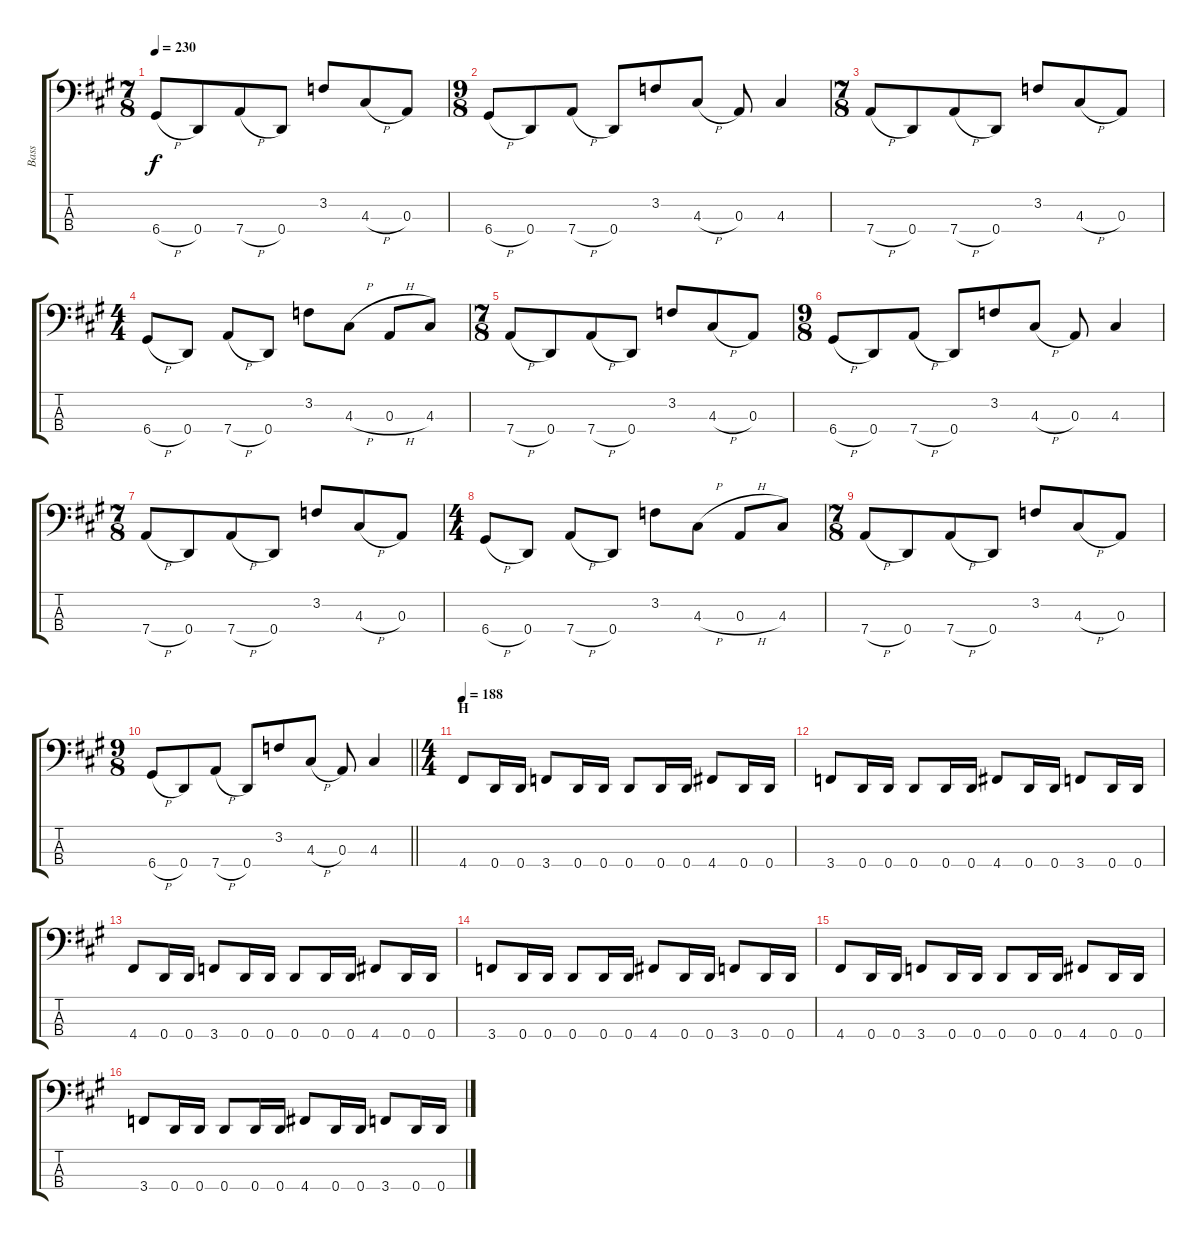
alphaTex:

\track ("Bass" "Bass") {instrument electricbasspick}
\staff {score tabs}
\tuning (G2 D2 A1 D1) {hide}
\ts (7 8)
\tempo 230
\clef f4
\ks f#minor
6.4{h}.8{dy f} 0.4.8 7.4{h}.8 0.4.8 3.2.8 4.3{h}.8 0.3.8 |
\ts (9 8)
6.4{h}.8 0.4.8 7.4{h}.8 0.4.8 3.2.8 4.3{h}.8 0.3.8 4.3.4 |
\ts (7 8)
7.4{h}.8 0.4.8 7.4{h}.8 0.4.8 3.2.8 4.3{h}.8 0.3.8 |
\ts (4 4)
6.4{h}.8 0.4.8 7.4{h}.8 0.4.8 3.2.8 4.3{h}.8 0.3{h}.8 4.3.8 |
\ts (7 8)
7.4{h}.8 0.4.8 7.4{h}.8 0.4.8 3.2.8 4.3{h}.8 0.3.8 |
\ts (9 8)
6.4{h}.8 0.4.8 7.4{h}.8 0.4.8 3.2.8 4.3{h}.8 0.3.8 4.3.4 |
\ts (7 8)
7.4{h}.8 0.4.8 7.4{h}.8 0.4.8 3.2.8 4.3{h}.8 0.3.8 |
\ts (4 4)
6.4{h}.8 0.4.8 7.4{h}.8 0.4.8 3.2.8 4.3{h}.8 0.3{h}.8 4.3.8 |
\ts (7 8)
7.4{h}.8 0.4.8 7.4{h}.8 0.4.8 3.2.8 4.3{h}.8 0.3.8 |
\ts (9 8)
\barLineRight lightlight
6.4{h}.8 0.4.8 7.4{h}.8 0.4.8 3.2.8 4.3{h}.8 0.3.8 4.3.4 |
\ts (4 4)
\section ("" "H")
\tempo 188
4.4.8 0.4.16 0.4.16 3.4.8 0.4.16 0.4.16 0.4.8 0.4.16 0.4.16 4.4.8 0.4.16 0.4.16 |
3.4.8 0.4.16 0.4.16 0.4.8 0.4.16 0.4.16 4.4.8 0.4.16 0.4.16 3.4.8 0.4.16 0.4.16 |
4.4.8 0.4.16 0.4.16 3.4.8 0.4.16 0.4.16 0.4.8 0.4.16 0.4.16 4.4.8 0.4.16 0.4.16 |
3.4.8 0.4.16 0.4.16 0.4.8 0.4.16 0.4.16 4.4.8 0.4.16 0.4.16 3.4.8 0.4.16 0.4.16 |
4.4.8 0.4.16 0.4.16 3.4.8 0.4.16 0.4.16 0.4.8 0.4.16 0.4.16 4.4.8 0.4.16 0.4.16 |
3.4.8 0.4.16 0.4.16 0.4.8 0.4.16 0.4.16 4.4.8 0.4.16 0.4.16 3.4.8 0.4.16 0.4.16
